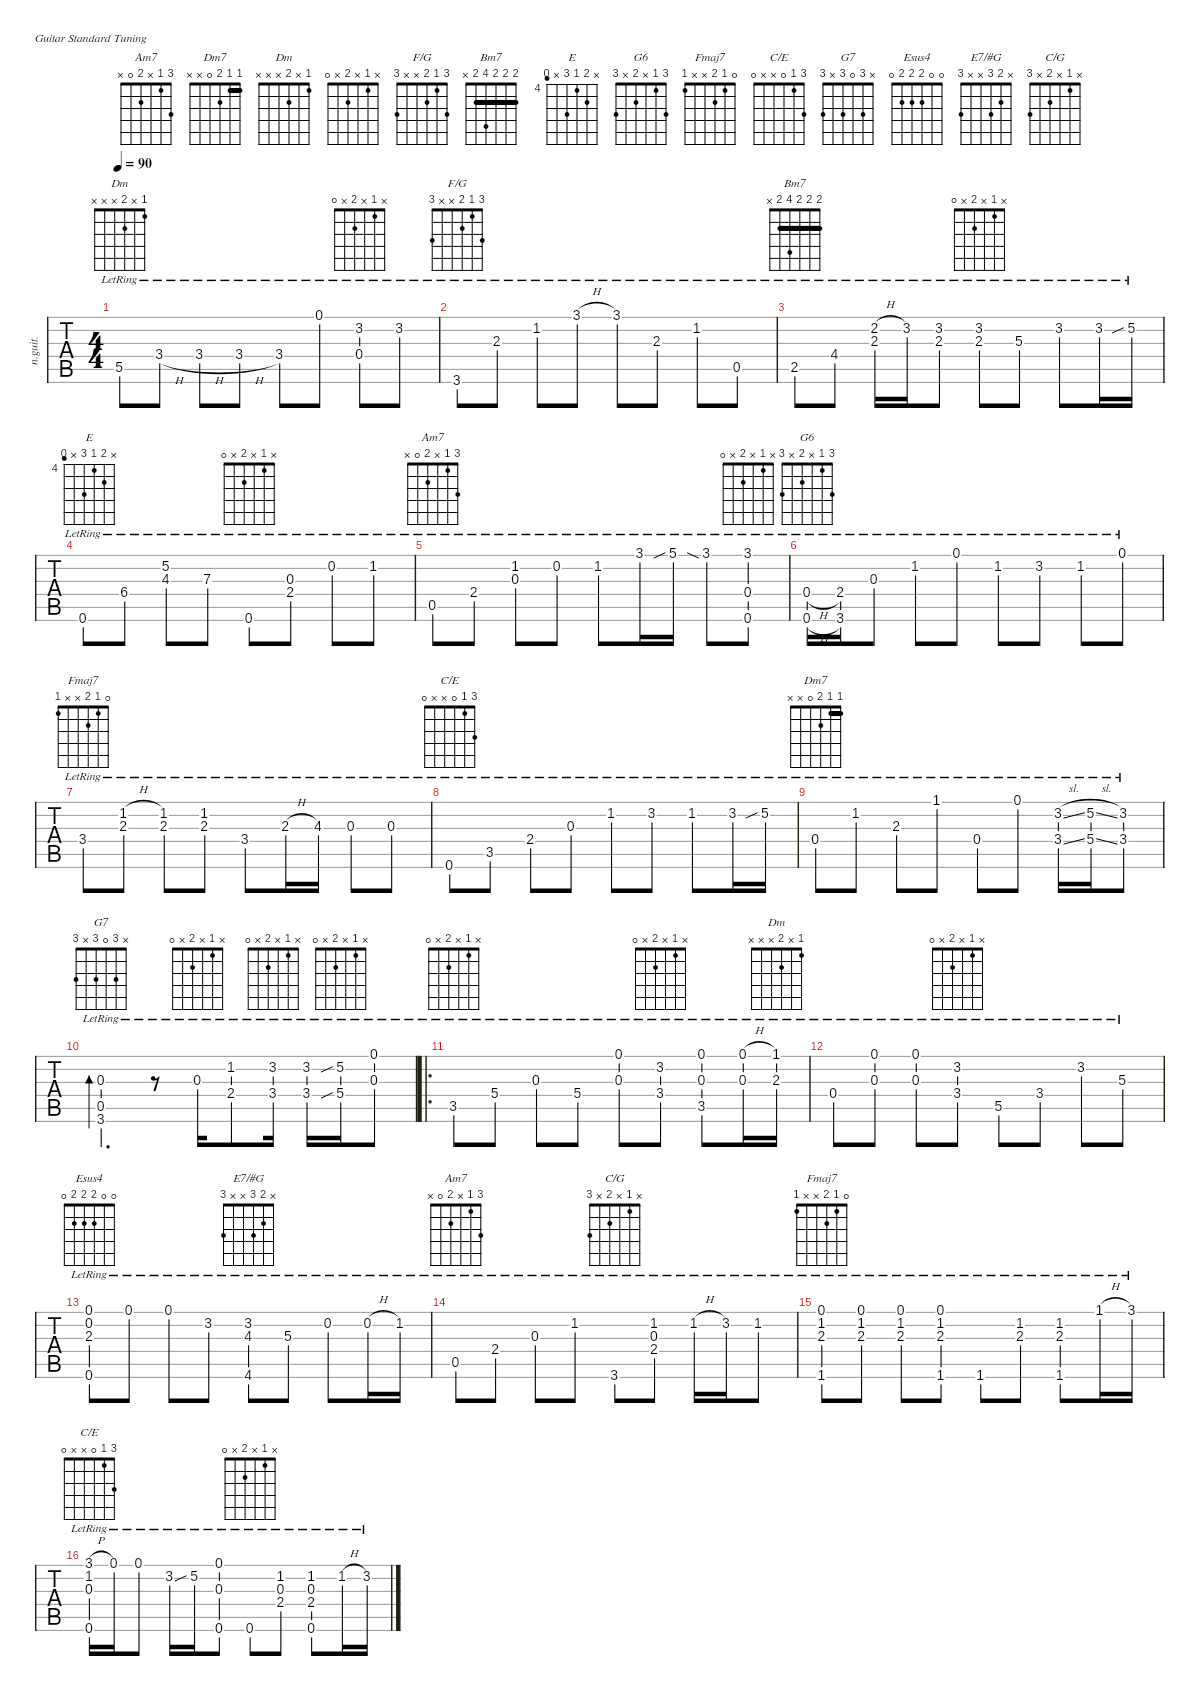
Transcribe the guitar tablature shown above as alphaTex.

\defaultSystemsLayout 4
\hideDynamics
\bracketExtendMode nobrackets
\otherSystemsTrackNameOrientation horizontal
\chordDiagramsInScore
\track ("音轨 1" "n.guit.") {instrument acousticguitarnylon}
\staff {tabs}
\tuning (E4 B3 G3 D3 A2 E2)
\chord ("Am7" x 1 x 2 0 x)
\chord ("Dm7" 1 1 2 0 x x) {barre 1}
\chord ("Dm" x x x 1 3 x)
\chord ("" x 3 x 0 x x)
\chord ("F/G" 3 1 2 x x 3)
\chord ("Bm7" 2 2 2 4 2 x) {barre (2 2 2)}
\chord ("" 2 3 5 4 2 x) {barre 2}
\chord ("E" x 5 4 6 x 3) {firstfret 4}
\chord ("" x x x 2 x 0)
\chord ("Am7" 3 1 x 2 0 x)
\chord ("" 3 x x 0 x 0)
\chord ("G6" 3 1 x 2 x 3)
\chord ("Fmaj7" x 1 2 3 0 x)
\chord ("C/E" x 1 0 2 3 0)
\chord ("G7" x 3 0 3 x 3)
\chord ("" x 1 0 2 x x)
\chord ("" x 3 x 3 x x) {barre 3}
\chord ("" x 5 x 5 x x) {firstfret 5 barre 5}
\chord ("" x 5 x 5 3 x) {firstfret 3}
\chord ("" x 3 x 3 3 x) {firstfret 3 barre (3 3)}
\chord ("Dm" 1 x 2 x x x)
\chord ("" x 3 5 3 5 x) {firstfret 3 barre 3}
\chord ("Esus4" 0 0 2 2 2 0)
\chord ("E7/#G" x 2 3 x x 3)
\chord ("C/G" x 1 x 2 x 3)
\chord ("Fmaj7" 0 1 2 x x 1)
\chord ("C/E" 3 1 0 x x 0)
\chord ("" x 1 x 2 x 0)
\ts (4 4)
\tempo 90
\clef g2
\ks c
5.5{lr}.8{ch "Dm" dy f} 3.4{h lr}.8 3.4{h lr}.8 3.4{h lr}.8 3.4{lr}.8 0.1{lr}.8 (3.2{lr} 0.4{lr}).8{ch ""} 3.2{lr}.8 |
3.6{lr}.8{ch "F/G"} 2.3{lr}.8 1.2{lr}.8 3.1{h lr}.8 3.1{lr}.8 2.3{lr}.8 1.2{lr}.8 0.5{lr}.8 |
2.5{lr}.8{ch "Bm7"} 4.4{lr}.8 (2.2{h lr} 2.3{lr}).16 3.2{lr}.16 (3.2{lr} 2.3{lr}).8 (3.2{lr} 2.3{lr}).8{ch ""} 5.3{lr}.8 3.2{lr}.8 3.2{lr}.16 5.2{sib lr}.16 |
0.6{lr}.8{ch "E"} 6.4{lr}.8 (5.2{lr} 4.3{lr}).8 7.3{lr}.8 0.6{lr}.8{ch ""} (0.3{lr} 2.4{lr}).8 0.2{lr}.8 1.2{lr}.8 |
0.5{lr}.8{ch "Am7"} 2.4{lr}.8 (1.2{lr} 0.3{lr}).8 0.2{lr}.8 1.2{lr}.8 3.1{lr}.16 5.1{sib lr}.16 3.1{sia lr}.8 (3.1{lr} 0.4{lr} 0.6{lr}).8{ch ""} |
(0.4{h lr} 0.6{h lr}).16{ch "G6"} (2.4{lr} 3.6{lr}).16 0.3{lr}.8 1.2{lr}.8 0.1{lr}.8 1.2{lr}.8 3.2{lr}.8 1.2{lr}.8 0.1{lr}.8 |
3.4{lr}.8{ch "Fmaj7"} (1.2{h lr} 2.3{lr}).8 (1.2{lr} 2.3{lr}).8 (1.2{lr} 2.3{lr}).8 3.4{lr}.8 2.3{h lr}.16 4.3{lr}.16 0.3{lr}.8 0.3{lr}.8 |
0.6{lr}.8{ch "C/E"} 3.5{lr}.8 2.4{lr}.8 0.3{lr}.8 1.2{lr}.8 3.2{lr}.8 1.2{lr}.8 3.2{lr}.16 5.2{sib lr}.16 |
0.4{lr}.8{ch "Dm7"} 1.2{lr}.8 2.3{lr}.8 1.1{lr}.8 0.4{lr}.8 0.1{lr}.8 (3.2{sl lr} 3.4{sl lr}).16 (5.2{sl lr} 5.4{sl lr}).16 (3.2{lr} 3.4{lr}).8 |
(0.3{lr} 0.5{lr} 3.6{lr}).4{d bd 60 ch "G7"} r.8 0.3{lr}.16{ch ""} (1.2{lr} 2.4{lr}).8 (3.2{lr} 3.4{lr}).16{ch ""} (3.2{lr} 3.4{lr}).16 (5.2{sib lr} 5.4{sib lr}).16{ch ""} (0.1{lr} 0.3{lr}).8 |
\ro
3.5{lr}.8{ch ""} 5.4{lr}.8 0.3{lr}.8 5.4{lr}.8 (0.1{lr} 0.3{lr}).8 (3.2{lr} 3.4{lr}).8{ch ""} (0.1{lr} 0.3{lr} 3.5{lr}).8 (0.1{h lr} 0.3{h lr}).16 (1.1{lr} 2.3{lr}).16{ch "Dm"} |
0.4{lr}.8 (0.1{lr} 0.3{lr}).8 (0.1{lr} 0.3{lr}).8 (3.2{lr} 3.4{lr}).8{ch ""} 5.5{lr}.8 3.4{lr}.8 3.2{lr}.8 5.3{lr}.8 |
(0.1{lr} 0.2{lr} 2.3{lr} 0.6{lr}).8{ch "Esus4"} 0.1{lr}.8 0.1{lr}.8 3.2{lr}.8 (3.2{lr} 4.3{lr} 4.6{lr}).8{ch "E7/#G"} 5.3{lr}.8 0.2{lr}.8 0.2{h lr}.16 1.2{lr}.16 |
0.5{lr}.8{ch "Am7"} 2.4{lr}.8 0.3{lr}.8 1.2{lr}.8 3.6{lr}.8{ch "C/G"} (1.2{lr} 0.3{lr} 2.4{lr}).8 1.2{h lr}.16 3.2{lr}.16 1.2{lr}.8 |
(0.1{lr} 1.2{lr} 2.3{lr} 1.6{lr}).8{ch "Fmaj7"} (0.1{lr} 1.2{lr} 2.3{lr}).8 (0.1{lr} 1.2{lr} 2.3{lr}).8 (0.1{lr} 1.2{lr} 2.3{lr} 1.6{lr}).8 1.6{lr}.8 (1.2{lr} 2.3{lr}).8 (1.2{lr} 2.3{lr} 1.6{lr}).8 1.1{h lr}.16 3.1{lr}.16 |
(3.1{h lr} 1.2{lr} 0.3{lr} 0.6{lr}).16{ch "C/E"} 0.1{lr}.16 0.1{lr}.8 3.2{lr}.16 5.2{sib lr}.16 (0.1{lr} 0.3{lr} 0.6{lr}).8 0.6{lr}.8{ch ""} (1.2{lr} 0.3{lr} 2.4{lr}).8 (1.2{lr} 0.3{lr} 2.4{lr} 0.6{lr}).8 1.2{h lr}.16 3.2{lr}.16
